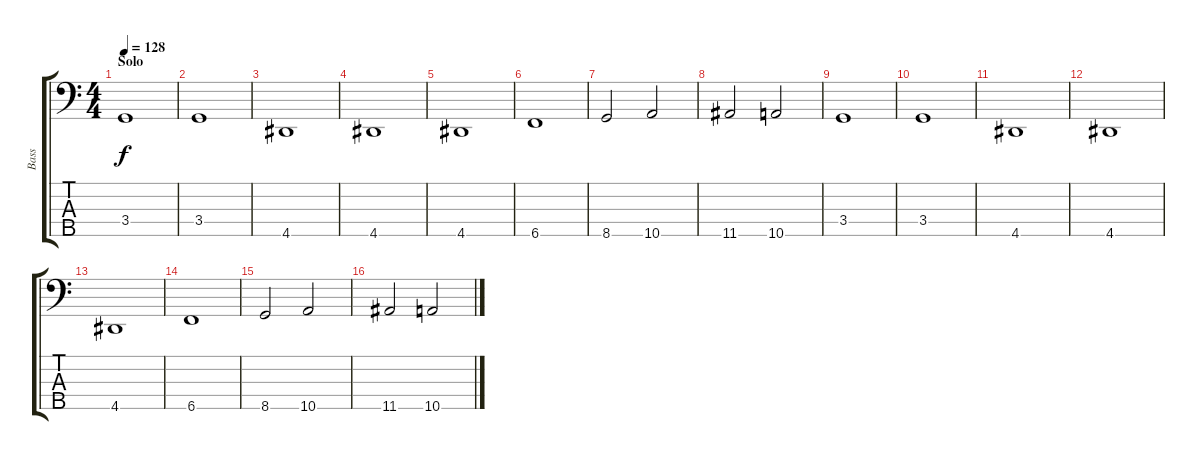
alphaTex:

\track ("Bass" "Bass") {instrument electricbasspick}
\staff {score tabs}
\tuning (G2 D2 A1 E1 B0) {hide}
\ts (4 4)
\section ("" "Solo")
\tempo 128
\clef f4
\ks c
3.4.1{dy f} |
3.4.1 |
4.5.1 |
4.5.1 |
4.5.1 |
6.5.1 |
8.5.2 10.5.2 |
11.5.2 10.5.2 |
3.4.1 |
3.4.1 |
4.5.1 |
4.5.1 |
4.5.1 |
6.5.1 |
8.5.2 10.5.2 |
11.5.2 10.5.2
